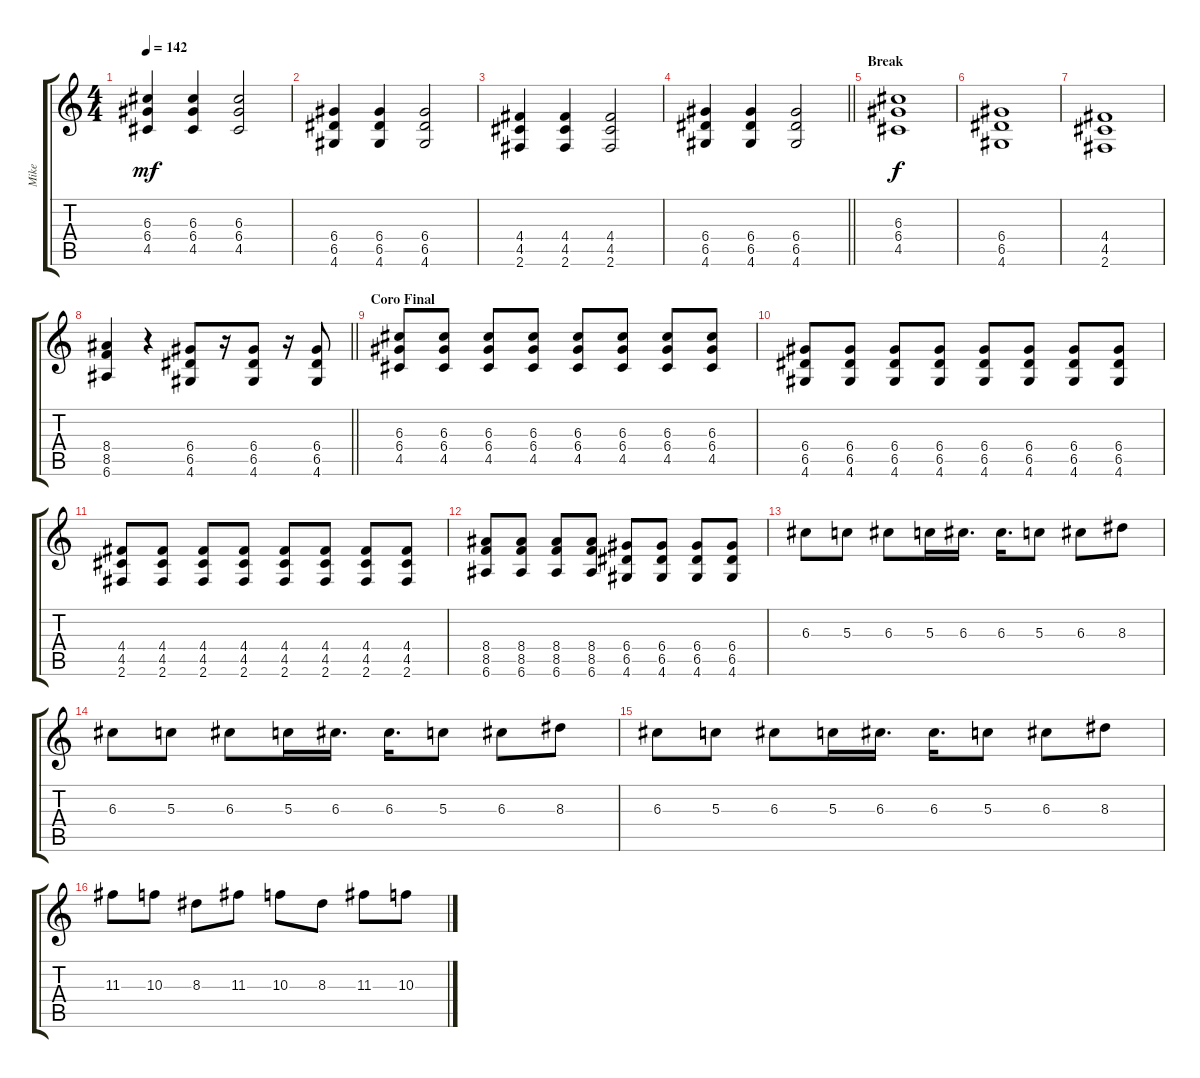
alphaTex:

\track ("Mike" "Mike") {instrument distortionguitar}
\staff {score tabs}
\tuning (E4 B3 G3 D3 A2 E2) {hide}
\ts (4 4)
\tempo 142
\clef g2
\ks c
(6.3 6.4 4.5).4{dy mf} (6.3 6.4 4.5).4 (6.3 6.4 4.5).2 |
(6.4 6.5 4.6).4 (6.4 6.5 4.6).4 (6.4 6.5 4.6).2 |
(4.4 4.5 2.6).4 (4.4 4.5 2.6).4 (4.4 4.5 2.6).2 |
\barLineRight lightlight
(6.4 6.5 4.6).4 (6.4 6.5 4.6).4 (6.4 6.5 4.6).2 |
\section ("" "Break")
(6.3 6.4 4.5).1{dy f} |
(6.4 6.5 4.6).1 |
(4.4 4.5 2.6).1 |
\barLineRight lightlight
(8.4 8.5 6.6).4 r.4 (6.4 6.5 4.6).8 r.16 (6.4 6.5 4.6).8 r.16 (6.4 6.5 4.6).8 |
\section ("" "Coro Final")
(6.3 6.4 4.5).8 (6.3 6.4 4.5).8 (6.3 6.4 4.5).8 (6.3 6.4 4.5).8 (6.3 6.4 4.5).8 (6.3 6.4 4.5).8 (6.3 6.4 4.5).8 (6.3 6.4 4.5).8 |
(6.4 6.5 4.6).8 (6.4 6.5 4.6).8 (6.4 6.5 4.6).8 (6.4 6.5 4.6).8 (6.4 6.5 4.6).8 (6.4 6.5 4.6).8 (6.4 6.5 4.6).8 (6.4 6.5 4.6).8 |
(4.4 4.5 2.6).8 (4.4 4.5 2.6).8 (4.4 4.5 2.6).8 (4.4 4.5 2.6).8 (4.4 4.5 2.6).8 (4.4 4.5 2.6).8 (4.4 4.5 2.6).8 (4.4 4.5 2.6).8 |
(8.4 8.5 6.6).8 (8.4 8.5 6.6).8 (8.4 8.5 6.6).8 (8.4 8.5 6.6).8 (6.4 6.5 4.6).8 (6.4 6.5 4.6).8 (6.4 6.5 4.6).8 (6.4 6.5 4.6).8 |
6.3.8 5.3.8 6.3.8 5.3.16 6.3.16{d} 6.3.16{d} 5.3.8 6.3.8 8.3.8 |
6.3.8 5.3.8 6.3.8 5.3.16 6.3.16{d} 6.3.16{d} 5.3.8 6.3.8 8.3.8 |
6.3.8 5.3.8 6.3.8 5.3.16 6.3.16{d} 6.3.16{d} 5.3.8 6.3.8 8.3.8 |
11.3.8 10.3.8 8.3.8 11.3.8 10.3.8 8.3.8 11.3.8 10.3.8
